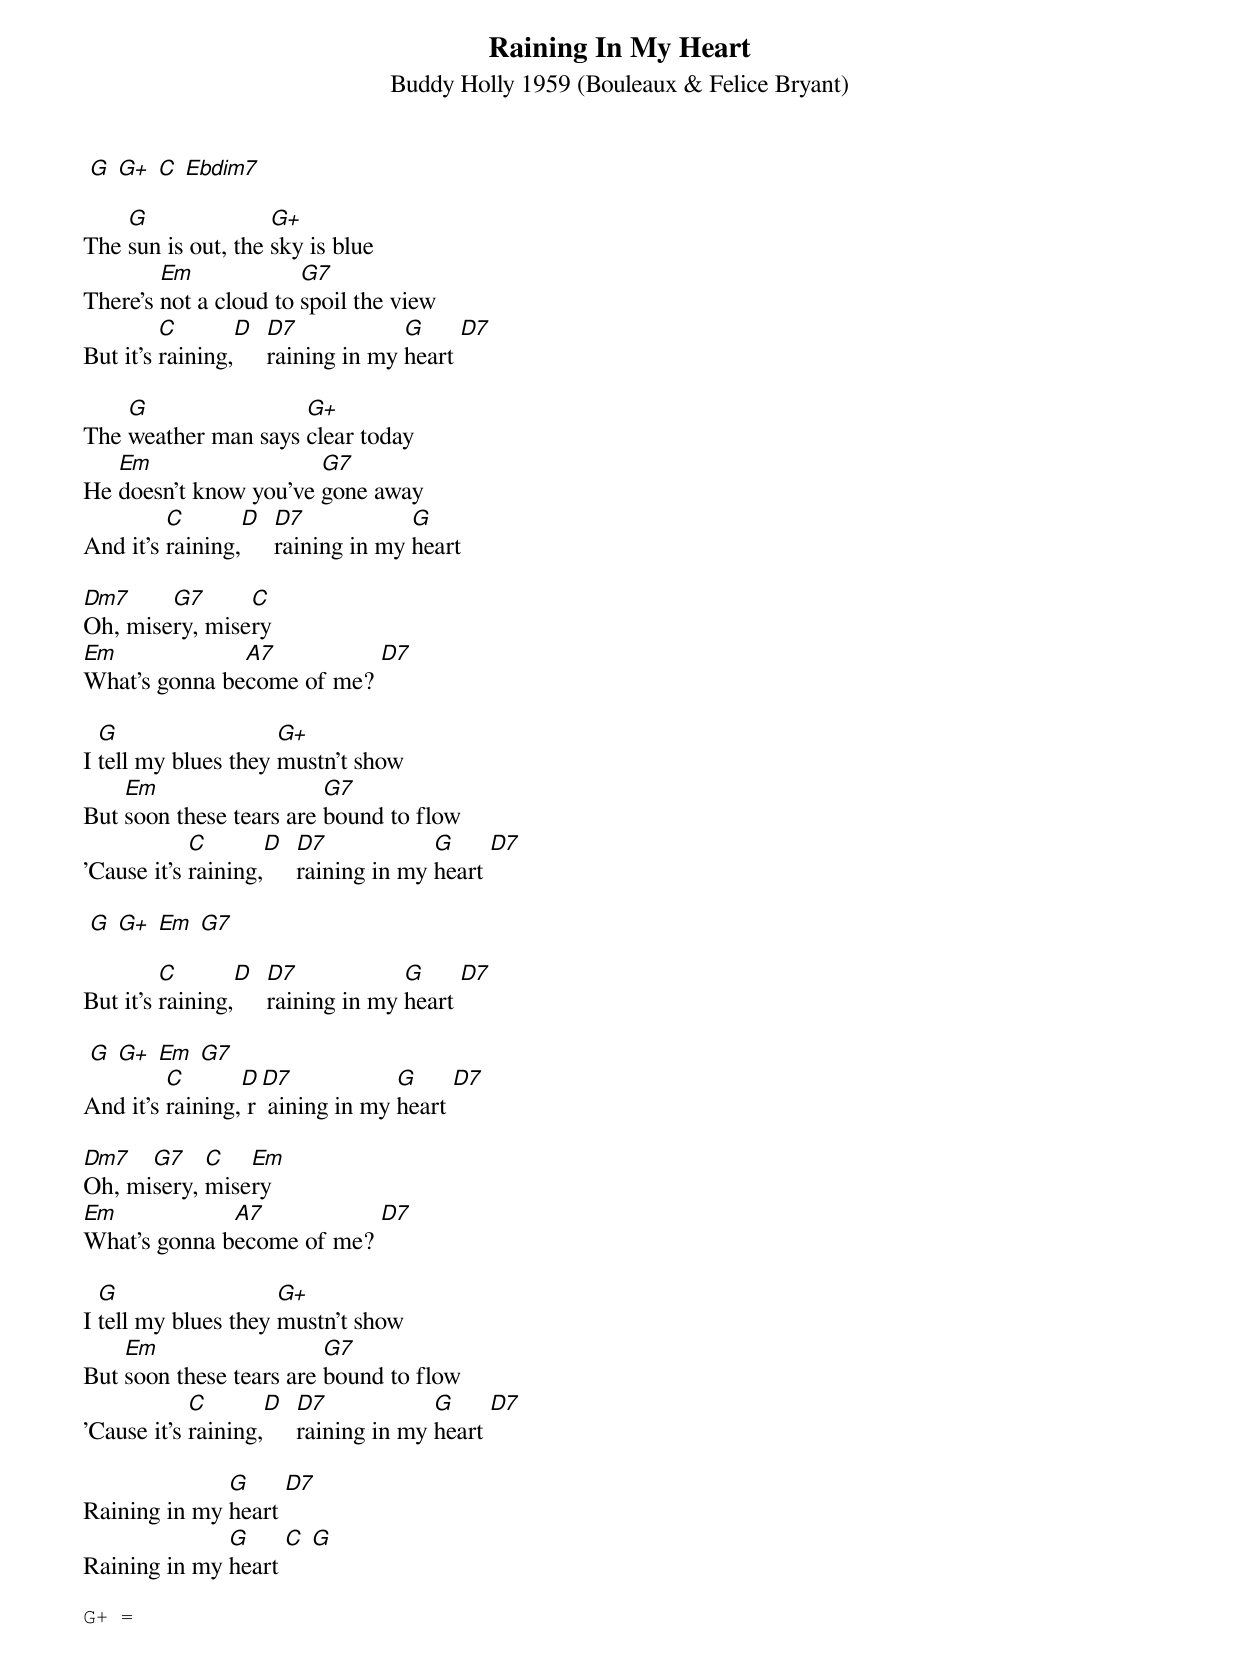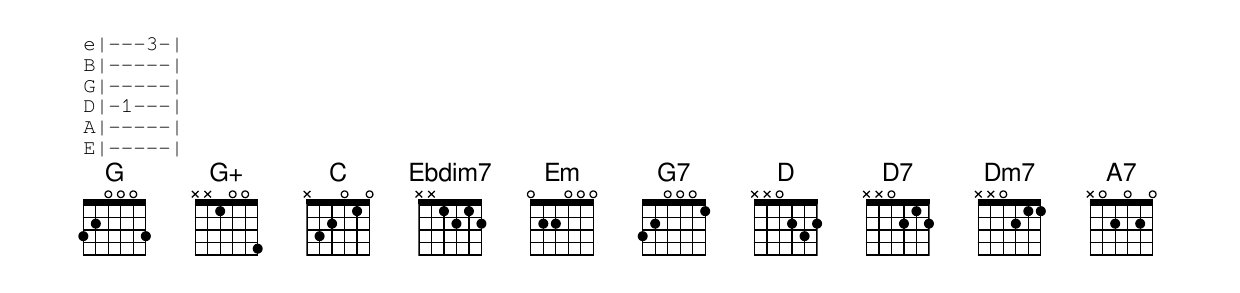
{title: Raining In My Heart}
{subtitle: Buddy Holly 1959 (Bouleaux & Felice Bryant)}

 [G] [G+] [C] [Ebdim7]

The [G]sun is out, the [G+]sky is blue
There's [Em]not a cloud to [G7]spoil the view
But it's [C]raining,[D]  [D7]raining in my [G]heart [D7]

The [G]weather man says [G+]clear today
He [Em]doesn't know you've [G7]gone away
And it's [C]raining,[D]  [D7]raining in my [G]heart

[Dm7]Oh, mise[G7]ry, mise[C]ry
[Em]What's gonna be[A7]come of me? [D7]

I [G]tell my blues they [G+]mustn't show
But [Em]soon these tears are [G7]bound to flow
'Cause it's [C]raining,[D]  [D7]raining in my [G]heart [D7]

 [G] [G+] [Em] [G7]

But it's [C]raining,[D]  [D7]raining in my [G]heart [D7]

 [G] [G+] [Em] [G7]
And it's [C]raining,[D] r[D7] aining in my [G]heart [D7]

[Dm7]Oh, mi[G7]sery, [C]mise[Em]ry
[Em]What's gonna b[A7]ecome of me? [D7]

I [G]tell my blues they [G+]mustn't show
But [Em]soon these tears are [G7]bound to flow
'Cause it's [C]raining,[D]  [D7]raining in my [G]heart [D7]

Raining in my [G]heart [D7]
Raining in my [G]heart [C] [G]

{sot}
G+ =

e|---3-|
B|-----|
G|-----|
D|-1---|
A|-----|
E|-----|
{eot}
